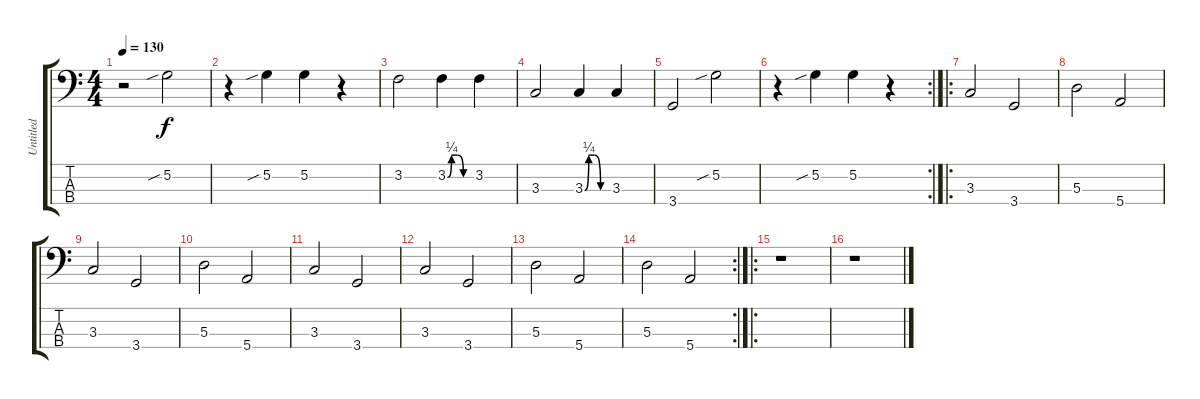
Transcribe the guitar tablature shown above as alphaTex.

\track ("Untitled" "Untitled") {instrument electricbassfinger}
\staff {score tabs}
\tuning (G2 D2 A1 E1) {hide}
\ts (4 4)
\tempo 130
\clef f4
\ks c
r.2{dy f} 5.2{sib}.2 |
r.4 5.2{sib}.4 5.2.4 r.4 |
3.2.2 3.2{be (custom 0 0 10 1 25 1 40 0 60 0)}.4 3.2.4 |
3.3.2 3.3{be (custom 0 0 10 1 25 1 40 0 60 0)}.4 3.3.4 |
3.4.2 5.2{sib}.2 |
\rc 2
r.4 5.2{sib}.4 5.2.4 r.4 |
\ro
3.3.2 3.4.2 |
5.3.2 5.4.2 |
3.3.2 3.4.2 |
5.3.2 5.4.2 |
3.3.2 3.4.2 |
3.3.2 3.4.2 |
5.3.2 5.4.2 |
\rc 2
5.3.2 5.4.2 |
\ro
r.1 |
r.1
